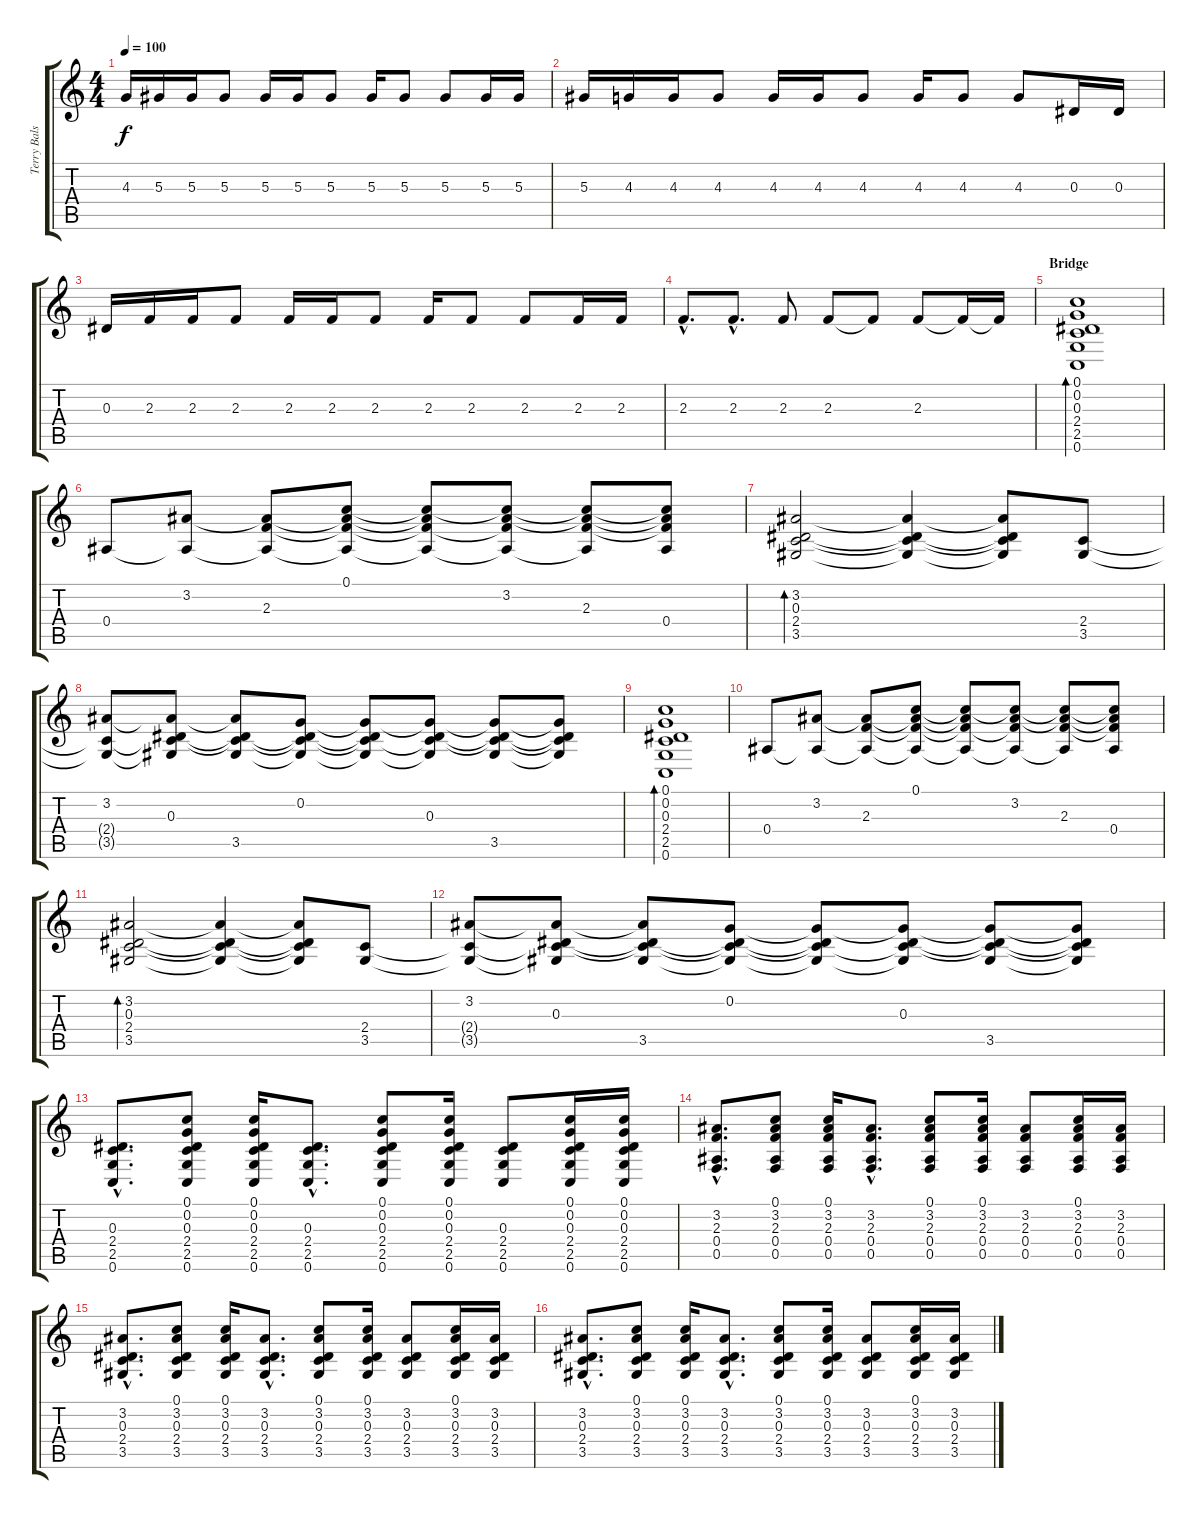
\track ("Terry Balsamo (Main Guitar)" "Terry Bals") {instrument electricguitarjazz}
\staff {score tabs}
\tuning (C4 G3 Eb3 Bb2 F2 C2) {hide}
\ts (4 4)
\tempo 100
\clef g2
\ks c
4.3.16{dy f} 5.3.16 5.3.16 5.3.8 5.3.16 5.3.16 5.3.8 5.3.16 5.3.8 5.3.8 5.3.16 5.3.16 |
5.3.16 4.3.16 4.3.16 4.3.8 4.3.16 4.3.16 4.3.8 4.3.16 4.3.8 4.3.8 0.3.16 0.3.16 |
0.3.16 2.3.16 2.3.16 2.3.8 2.3.16 2.3.16 2.3.8 2.3.16 2.3.8 2.3.8 2.3.16 2.3.16 |
2.3{hac}.8{d} 2.3{hac}.8{d} 2.3.8 2.3.8 2.3{t}.8 2.3.8 2.3{t}.16 2.3{t}.16 |
\section ("" "Bridge")
(0.1 0.2 0.3 2.4 2.5 0.6).1{bd 240} |
0.4.8 (3.2 0.4{t}).8 (3.2{t} 2.3 0.4{t}).8 (0.1 3.2{t} 2.3{t} 0.4{t}).8 (0.1{t} 3.2{t} 2.3{t} 0.4{t}).8 (0.1{t} 3.2 2.3{t} 0.4{t}).8 (0.1{t} 3.2{t} 2.3 0.4{t}).8 (0.1{t} 3.2{t} 2.3{t} 0.4).8 |
(3.2 0.3 2.4 3.5).2{bd 240} (3.2{t} 0.3{t} 2.4{t} 3.5{t}).4 (3.2{t} 0.3{t} 2.4{t} 3.5{t}).8 (2.4 3.5).8 |
(3.2 2.4{t} 3.5{t}).8 (3.2{t} 0.3 2.4{t} 3.5{t}).8 (3.2{t} 0.3{t} 2.4{t} 3.5).8 (0.2 0.3{t} 2.4{t} 3.5{t}).8 (0.2{t} 0.3{t} 2.4{t} 3.5{t}).8 (0.2{t} 0.3 2.4{t} 3.5{t}).8 (0.2{t} 0.3{t} 2.4{t} 3.5).8 (0.2{t} 0.3{t} 2.4{t} 3.5{t}).8 |
(0.1 0.2 0.3 2.4 2.5 0.6).1{bd 240} |
0.4.8 (3.2 0.4{t}).8 (3.2{t} 2.3 0.4{t}).8 (0.1 3.2{t} 2.3{t} 0.4{t}).8 (0.1{t} 3.2{t} 2.3{t} 0.4{t}).8 (0.1{t} 3.2 2.3{t} 0.4{t}).8 (0.1{t} 3.2{t} 2.3 0.4{t}).8 (0.1{t} 3.2{t} 2.3{t} 0.4).8 |
(3.2 0.3 2.4 3.5).2{bd 240} (3.2{t} 0.3{t} 2.4{t} 3.5{t}).4 (3.2{t} 0.3{t} 2.4{t} 3.5{t}).8 (2.4 3.5).8 |
(3.2 2.4{t} 3.5{t}).8 (3.2{t} 0.3 2.4{t} 3.5{t}).8 (3.2{t} 0.3{t} 2.4{t} 3.5).8 (0.2 0.3{t} 2.4{t} 3.5{t}).8 (0.2{t} 0.3{t} 2.4{t} 3.5{t}).8 (0.2{t} 0.3 2.4{t} 3.5{t}).8 (0.2{t} 0.3{t} 2.4{t} 3.5).8 (0.2{t} 0.3{t} 2.4{t} 3.5{t}).8 |
(0.3{hac} 2.4{hac} 2.5{hac} 0.6{hac}).8{d} (0.1 0.2 0.3 2.4 2.5 0.6).8 (0.1 0.2 0.3 2.4 2.5 0.6).16 (0.3{hac} 2.4{hac} 2.5{hac} 0.6{hac}).8{d} (0.1 0.2 0.3 2.4 2.5 0.6).8 (0.1 0.2 0.3 2.4 2.5 0.6).16 (0.3 2.4 2.5 0.6).8 (0.1 0.2 0.3 2.4 2.5 0.6).16 (0.1 0.2 0.3 2.4 2.5 0.6).16 |
(3.2{hac} 2.3{hac} 0.4{hac} 0.5{hac}).8{d} (0.1 3.2 2.3 0.4 0.5).8 (0.1 3.2 2.3 0.4 0.5).16 (3.2{hac} 2.3{hac} 0.4{hac} 0.5{hac}).8{d} (0.1 3.2 2.3 0.4 0.5).8 (0.1 3.2 2.3 0.4 0.5).16 (3.2 2.3 0.4 0.5).8 (0.1 3.2 2.3 0.4 0.5).16 (3.2 2.3 0.4 0.5).16 |
(3.2{hac} 0.3{hac} 2.4{hac} 3.5{hac}).8{d} (0.1 3.2 0.3 2.4 3.5).8 (0.1 3.2 0.3 2.4 3.5).16 (3.2{hac} 0.3{hac} 2.4{hac} 3.5{hac}).8{d} (0.1 3.2 0.3 2.4 3.5).8 (0.1 3.2 0.3 2.4 3.5).16 (3.2 0.3 2.4 3.5).8 (0.1 3.2 0.3 2.4 3.5).16 (3.2 0.3 2.4 3.5).16 |
(3.2{hac} 0.3{hac} 2.4{hac} 3.5{hac}).8{d} (0.1 3.2 0.3 2.4 3.5).8 (0.1 3.2 0.3 2.4 3.5).16 (3.2{hac} 0.3{hac} 2.4{hac} 3.5{hac}).8{d} (0.1 3.2 0.3 2.4 3.5).8 (0.1 3.2 0.3 2.4 3.5).16 (3.2 0.3 2.4 3.5).8 (0.1 3.2 0.3 2.4 3.5).16 (3.2 0.3 2.4 3.5).16
